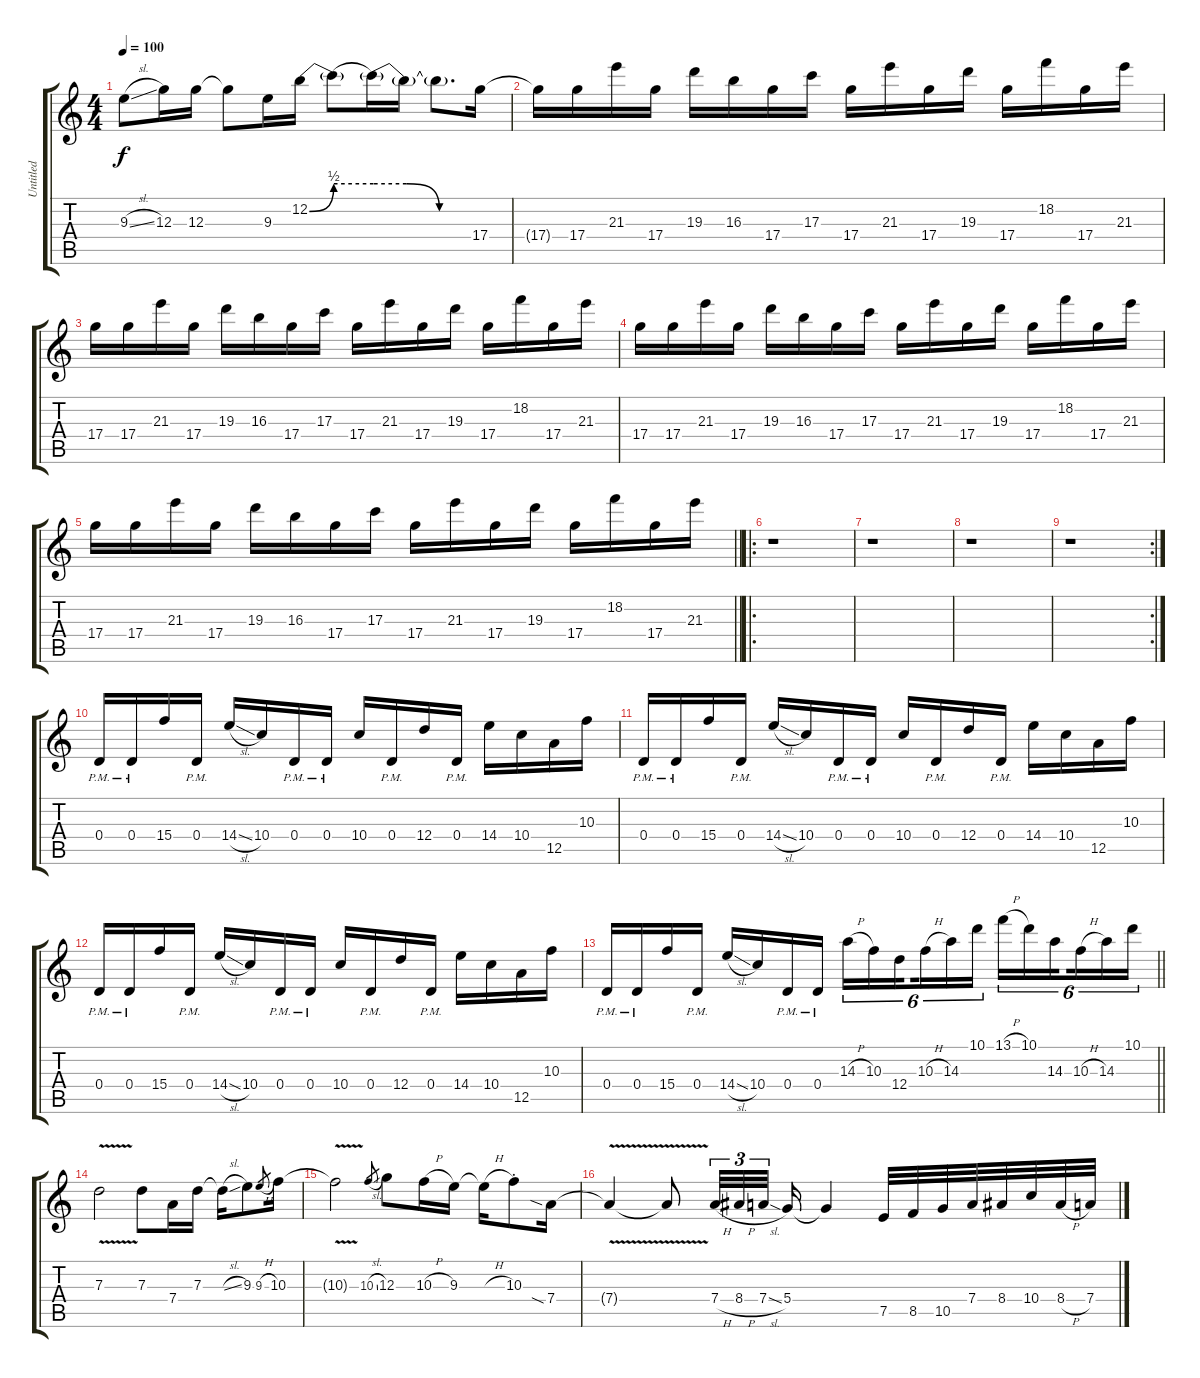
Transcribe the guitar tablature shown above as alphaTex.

\track ("Untitled" "Untitled") {instrument overdrivenguitar}
\staff {score tabs}
\tuning (E4 B3 G3 D3 A2 E2) {hide}
\ts (4 4)
\tempo 100
\clef g2
\ks c
9.3{sl t}.8{dy f} 12.3.16 12.3.16 12.3{t}.8 9.3.16 12.2{be (bend 0 0 60 2)}.16 12.2{be (hold 0 2 60 2) t}.8 12.2{be (custom 0 2 20 2 40 0 60 0) t}.16 12.2{t}.16 12.2{t}.8{d} 17.4.16 |
17.4{t}.16 17.4.16 21.3.16 17.4.16 19.3.16 16.3.16 17.4.16 17.3.16 17.4.16 21.3.16 17.4.16 19.3.16 17.4.16 18.2.16 17.4.16 21.3.16 |
17.4.16 17.4.16 21.3.16 17.4.16 19.3.16 16.3.16 17.4.16 17.3.16 17.4.16 21.3.16 17.4.16 19.3.16 17.4.16 18.2.16 17.4.16 21.3.16 |
17.4.16 17.4.16 21.3.16 17.4.16 19.3.16 16.3.16 17.4.16 17.3.16 17.4.16 21.3.16 17.4.16 19.3.16 17.4.16 18.2.16 17.4.16 21.3.16 |
\barLineRight lightlight
17.4.16 17.4.16 21.3.16 17.4.16 19.3.16 16.3.16 17.4.16 17.3.16 17.4.16 21.3.16 17.4.16 19.3.16 17.4.16 18.2.16 17.4.16 21.3.16 |
\ro
r.1 |
r.1 |
r.1 |
\rc 2
r.1 |
0.4{pm}.16 0.4{pm}.16 15.4.16 0.4{pm}.16 14.4{sl}.16 10.4.16 0.4{pm}.16 0.4{pm}.16 10.4.16 0.4{pm}.16 12.4.16 0.4{pm}.16 14.4.16 10.4.16 12.5.16 10.3.16 |
0.4{pm}.16 0.4{pm}.16 15.4.16 0.4{pm}.16 14.4{sl}.16 10.4.16 0.4{pm}.16 0.4{pm}.16 10.4.16 0.4{pm}.16 12.4.16 0.4{pm}.16 14.4.16 10.4.16 12.5.16 10.3.16 |
0.4{pm}.16 0.4{pm}.16 15.4.16 0.4{pm}.16 14.4{sl}.16 10.4.16 0.4{pm}.16 0.4{pm}.16 10.4.16 0.4{pm}.16 12.4.16 0.4{pm}.16 14.4.16 10.4.16 12.5.16 10.3.16 |
\barLineRight lightlight
0.4{pm}.16 0.4{pm}.16 15.4.16 0.4{pm}.16 14.4{sl}.16 10.4.16 0.4{pm}.16 0.4{pm}.16 14.3{h}.16{tu (6 4)} 10.3.16{tu (6 4)} 12.4.16{tu (6 4) beam splitsecondary} 10.3{h}.16{tu (6 4)} 14.3.16{tu (6 4)} 10.1.16{tu (6 4)} 13.1{h}.16{tu (6 4)} 10.1.16{tu (6 4)} 14.3.16{tu (6 4) beam splitsecondary} 10.3{h}.16{tu (6 4)} 14.3.16{tu (6 4)} 10.1.16{tu (6 4)} |
7.3{v}.2 7.3.8 7.4.16 7.3.16 7.3{sl t}.16 9.3.8 9.3{h}.8{gr} 10.3.16 |
10.3{v t}.2 10.3{sl}.8{gr} 12.3.8 10.3{h}.16 9.3.16 9.3{h t}.16 10.3{st}.8 7.4{sia}.16 |
7.4{v t}.4 7.4{v t}.8 7.4{h}.32{tu (3 2)} 8.4{h}.32{tu (3 2)} 7.4{sl}.32{tu (3 2) beam splitsecondary} 5.4.16 5.4{t}.4 7.5.32 8.5.32 10.5.32 7.4.32 8.4.32 10.4.32 8.4{h}.32 7.4.32
